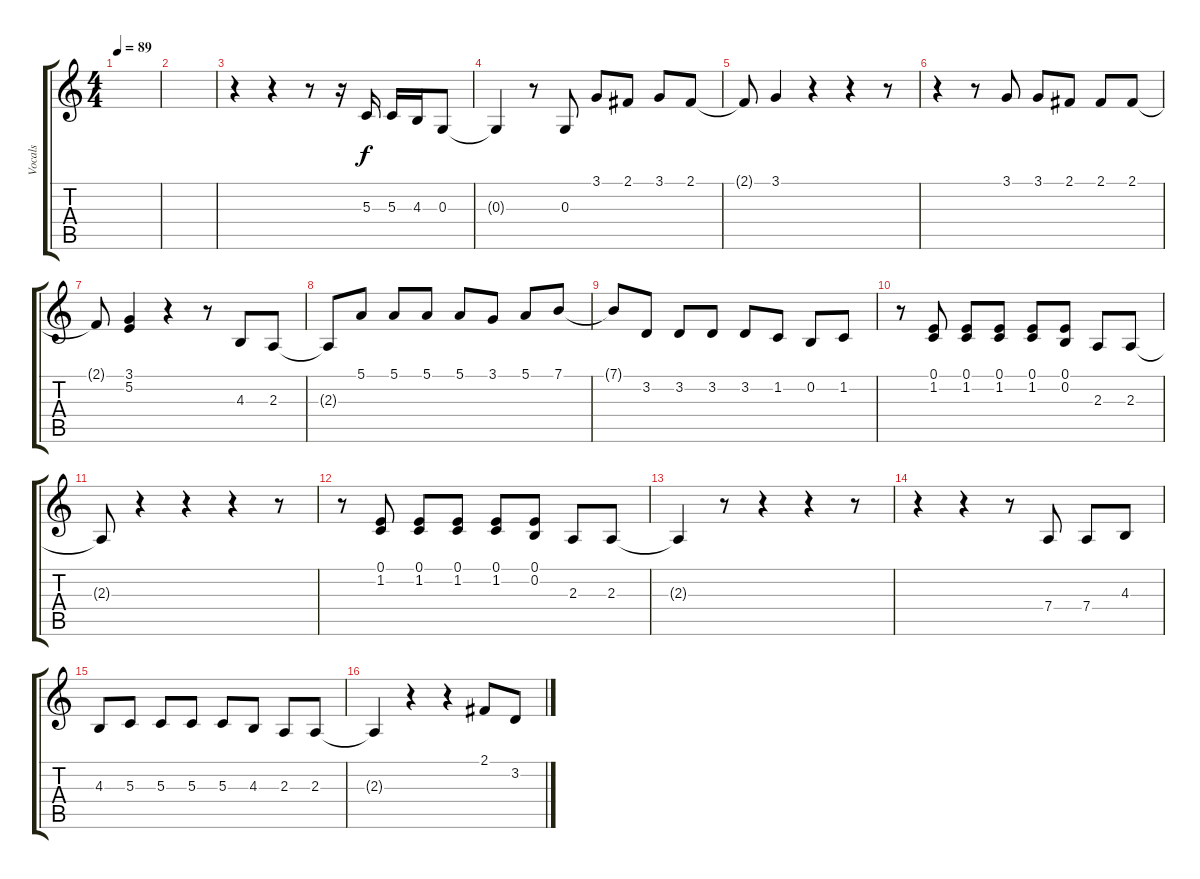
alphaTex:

\track ("Vocals" "Vocals") {instrument altosax}
\staff {score tabs}
\tuning (E4 B3 G3 D3 A2 E2) {hide}
\ts (4 4)
\tempo 89
\clef g2
\ks c
|
|
r.4 r.4 r.8 r.16 5.3.16 5.3.16 4.3.16 0.3.8 |
0.3{t}.4 r.8 0.3.8 3.1.8 2.1.8 3.1.8 2.1.8 |
2.1{t}.8 3.1.4 r.4 r.4 r.8 |
r.4 r.8 3.1.8 3.1.8 2.1.8 2.1.8 2.1.8 |
2.1{t}.8 (3.1 5.2).4 r.4 r.8 4.3.8 2.3.8 |
2.3{t}.8 5.1.8 5.1.8 5.1.8 5.1.8 3.1.8 5.1.8 7.1.8 |
7.1{t}.8 3.2.8 3.2.8 3.2.8 3.2.8 1.2.8 0.2.8 1.2.8 |
r.8 (0.1 1.2).8 (0.1 1.2).8 (0.1 1.2).8 (0.1 1.2).8 (0.1 0.2).8 2.3.8 2.3.8 |
2.3{t}.8 r.4 r.4 r.4 r.8 |
r.8 (0.1 1.2).8 (0.1 1.2).8 (0.1 1.2).8 (0.1 1.2).8 (0.1 0.2).8 2.3.8 2.3.8 |
2.3{t}.4 r.8 r.4 r.4 r.8 |
r.4 r.4 r.8 7.4.8 7.4.8 4.3.8 |
4.3.8 5.3.8 5.3.8 5.3.8 5.3.8 4.3.8 2.3.8 2.3.8 |
2.3{t}.4 r.4 r.4 2.1.8 3.2.8
